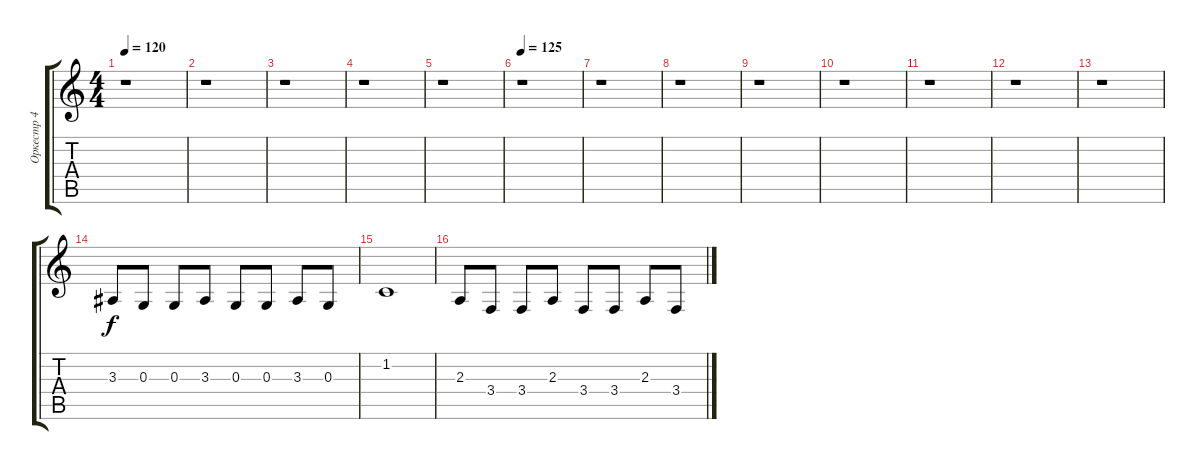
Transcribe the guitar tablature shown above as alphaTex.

\track ("Оркестр 4" "Оркестр 4") {instrument trombone}
\staff {score tabs}
\tuning (E4 B3 G3 D3 A2 E2) {hide}
\ts (4 4)
\tempo 120
\clef g2
\ks c
r.1{dy f} |
r.1 |
r.1 |
r.1 |
r.1 |
\tempo 125
r.1 |
r.1 |
r.1 |
r.1 |
r.1 |
r.1 |
r.1 |
r.1 |
3.3.8 0.3.8 0.3.8 3.3.8 0.3.8 0.3.8 3.3.8 0.3.8 |
1.2.1 |
2.3.8 3.4.8 3.4.8 2.3.8 3.4.8 3.4.8 2.3.8 3.4.8
